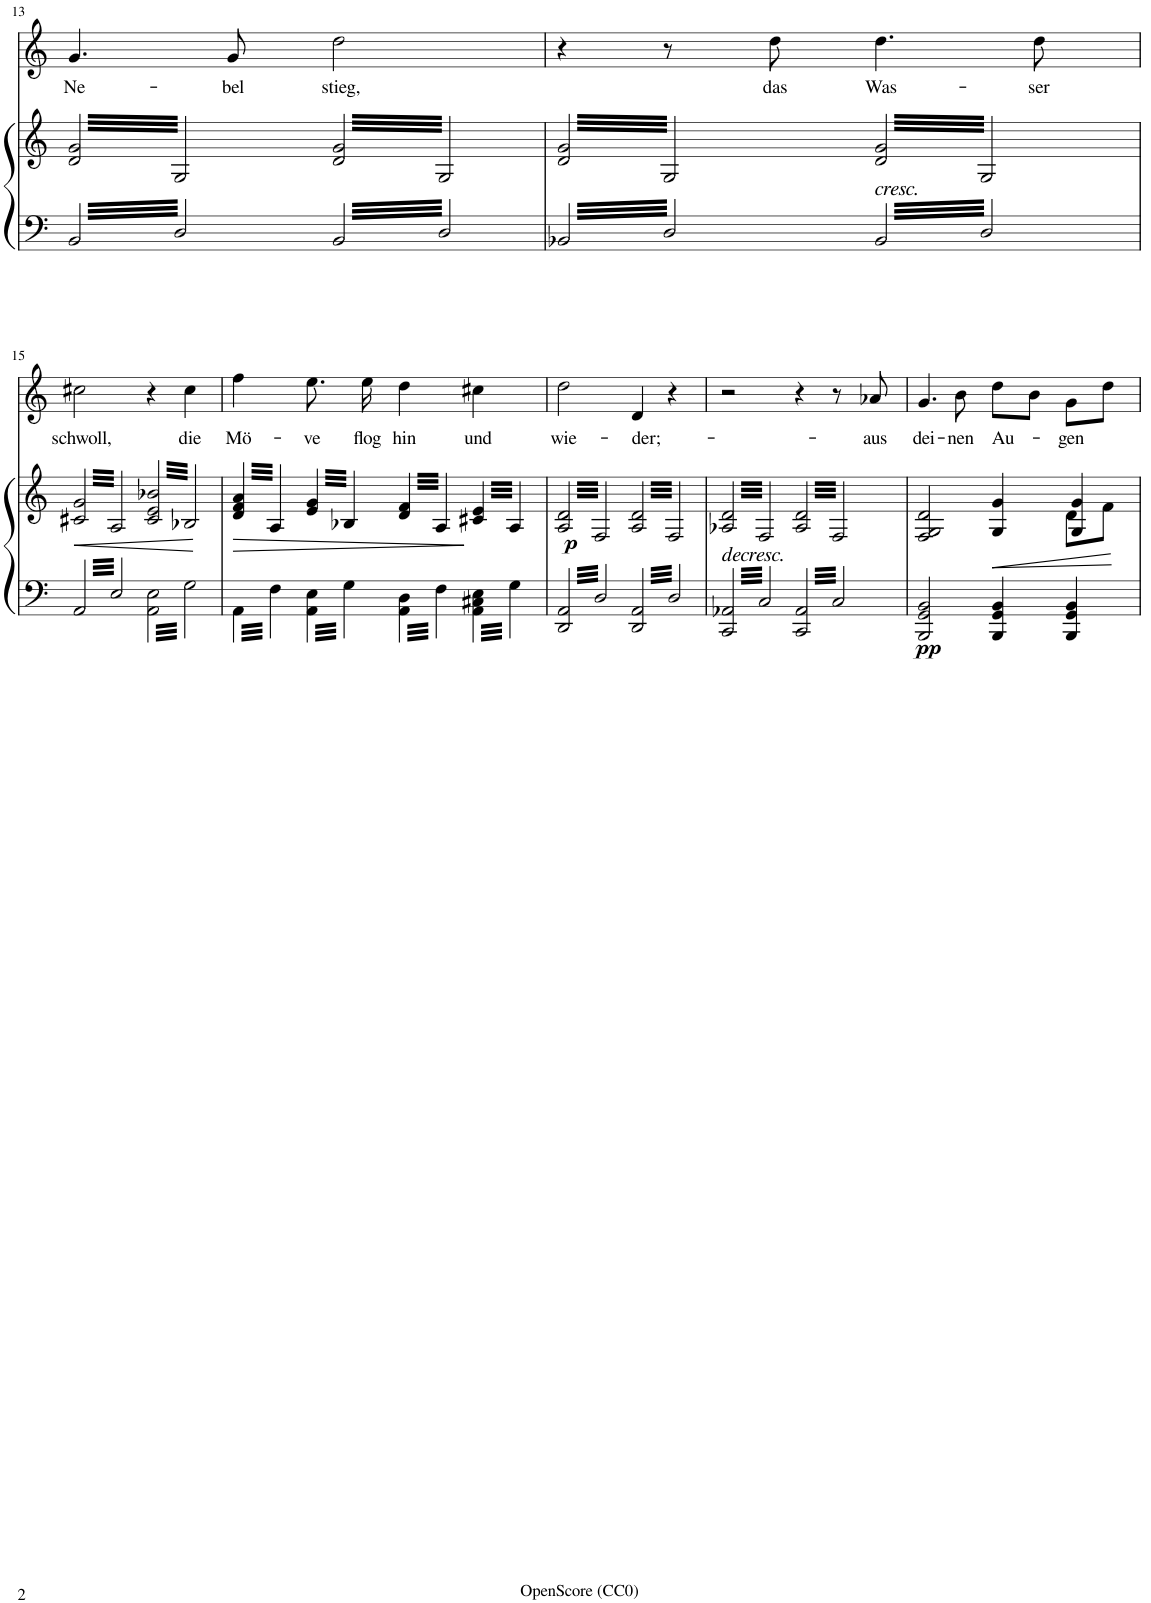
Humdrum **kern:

**kern	**kern	**dynam	**kern	**text
*part2	*part2	*part2	*part1	*part1
*staff3	*staff2	*staff2/3	*staff1	*staff1
*I"Piano	*	*	*I"Voice	*
*I'Pno	*	*	*	*
!!LO:PB:g=z
*clefF4	*clefG2	*	*clefG2	*
*k[]	*k[]	*	*k[]	*
*M2/2	*M2/2	*	*M2/2	*
*met(c|)	*met(c|)	*	*met(c|)	*
=13	=13	=13	=13	=13
!	!	!	!	!LO:LY:b
*	*tremolo	*	*	*
6.BB/	64d/ 64g/LLLL	.	4.g/	Ne-
.	64G/	.	.	.
.	64d/ 64g/	.	.	.
.	64G/	.	.	.
.	64d/ 64g/	.	.	.
.	64G/	.	.	.
.	64d/ 64g/	.	.	.
.	64G/	.	.	.
.	64d/ 64g/	.	.	.
.	64G/	.	.	.
.	64d/ 64g/	.	.	.
.	64G/	.	.	.
.	64d/ 64g/	.	.	.
.	64G/	.	.	.
.	64d/ 64g/	.	.	.
.	64G/	.	.	.
6.D/	64d/ 64g/	.	.	.
.	64G/	.	.	.
.	64d/ 64g/	.	.	.
.	64G/	.	.	.
.	64d/ 64g/	.	.	.
.	64G/	.	.	.
.	64d/ 64g/	.	.	.
.	64G/	.	.	.
!	!	!	!	!LO:LY:b
.	64d/ 64g/	.	8g/	-bel
.	64G/	.	.	.
.	64d/ 64g/	.	.	.
.	64G/	.	.	.
.	64d/ 64g/	.	.	.
.	64G/	.	.	.
.	64d/ 64g/	.	.	.
.	64G/JJJJ	.	.	.
!	!	!	!	!LO:LY:b
6.BB/	64d/ 64g/LLLL	.	2dd\	stieg,
.	64G/	.	.	.
.	64d/ 64g/	.	.	.
.	64G/	.	.	.
.	64d/ 64g/	.	.	.
.	64G/	.	.	.
.	64d/ 64g/	.	.	.
.	64G/	.	.	.
.	64d/ 64g/	.	.	.
.	64G/	.	.	.
.	64d/ 64g/	.	.	.
.	64G/	.	.	.
.	64d/ 64g/	.	.	.
.	64G/	.	.	.
.	64d/ 64g/	.	.	.
.	64G/	.	.	.
6.D/	64d/ 64g/	.	.	.
.	64G/	.	.	.
.	64d/ 64g/	.	.	.
.	64G/	.	.	.
.	64d/ 64g/	.	.	.
.	64G/	.	.	.
.	64d/ 64g/	.	.	.
.	64G/	.	.	.
.	64d/ 64g/	.	.	.
.	64G/	.	.	.
.	64d/ 64g/	.	.	.
.	64G/	.	.	.
.	64d/ 64g/	.	.	.
.	64G/	.	.	.
.	64d/ 64g/	.	.	.
.	64G/JJJJ	.	.	.
=14	=14	=14	=14	=14
6.BB-X/	64d/ 64g/LLLL	.	4r	.
.	64G/	.	.	.
.	64d/ 64g/	.	.	.
.	64G/	.	.	.
.	64d/ 64g/	.	.	.
.	64G/	.	.	.
.	64d/ 64g/	.	.	.
.	64G/	.	.	.
.	64d/ 64g/	.	.	.
.	64G/	.	.	.
.	64d/ 64g/	.	.	.
.	64G/	.	.	.
.	64d/ 64g/	.	.	.
.	64G/	.	.	.
.	64d/ 64g/	.	.	.
.	64G/	.	.	.
6.D/	64d/ 64g/	.	8r	.
.	64G/	.	.	.
.	64d/ 64g/	.	.	.
.	64G/	.	.	.
.	64d/ 64g/	.	.	.
.	64G/	.	.	.
.	64d/ 64g/	.	.	.
.	64G/	.	.	.
!	!	!	!	!LO:LY:b
.	64d/ 64g/	.	8dd\	das
.	64G/	.	.	.
.	64d/ 64g/	.	.	.
.	64G/	.	.	.
.	64d/ 64g/	.	.	.
.	64G/	.	.	.
.	64d/ 64g/	.	.	.
.	64G/JJJJ	.	.	.
!	!LO:TX:b:i:t=cresc.	!	!	!
!	!	!	!	!LO:LY:b
6.BB-/	64d/ 64g/LLLL	.	4.dd\	Was-
.	64G/	.	.	.
.	64d/ 64g/	.	.	.
.	64G/	.	.	.
.	64d/ 64g/	.	.	.
.	64G/	.	.	.
.	64d/ 64g/	.	.	.
.	64G/	.	.	.
.	64d/ 64g/	.	.	.
.	64G/	.	.	.
.	64d/ 64g/	.	.	.
.	64G/	.	.	.
.	64d/ 64g/	.	.	.
.	64G/	.	.	.
.	64d/ 64g/	.	.	.
.	64G/	.	.	.
6.D/	64d/ 64g/	.	.	.
.	64G/	.	.	.
.	64d/ 64g/	.	.	.
.	64G/	.	.	.
.	64d/ 64g/	.	.	.
.	64G/	.	.	.
.	64d/ 64g/	.	.	.
.	64G/	.	.	.
!	!	!	!	!LO:LY:b
.	64d/ 64g/	.	8dd\	-ser
.	64G/	.	.	.
.	64d/ 64g/	.	.	.
.	64G/	.	.	.
.	64d/ 64g/	.	.	.
.	64G/	.	.	.
.	64d/ 64g/	.	.	.
.	64G/JJJJ	.	.	.
!!LO:LB:g=z
=15	=15	=15	=15	=15
!	!	!LO:HP:b	!	!LO:LY:b
6.AA/	64c#X/ 64g/LLLL	<	2cc#X\	schwoll,
.	64A/	.	.	.
.	64c#X/ 64g/	.	.	.
.	64A/	.	.	.
.	64c#X/ 64g/	.	.	.
.	64A/	.	.	.
.	64c#X/ 64g/	.	.	.
.	64A/	.	.	.
.	64c#X/ 64g/	.	.	.
.	64A/	.	.	.
.	64c#X/ 64g/	.	.	.
.	64A/	.	.	.
.	64c#X/ 64g/	.	.	.
.	64A/	.	.	.
.	64c#X/ 64g/	.	.	.
.	64A/	.	.	.
6.E/	64c#X/ 64g/	.	.	.
.	64A/	.	.	.
.	64c#X/ 64g/	.	.	.
.	64A/	.	.	.
.	64c#X/ 64g/	.	.	.
.	64A/	.	.	.
.	64c#X/ 64g/	.	.	.
.	64A/	.	.	.
.	64c#X/ 64g/	.	.	.
.	64A/	.	.	.
.	64c#X/ 64g/	.	.	.
.	64A/	.	.	.
.	64c#X/ 64g/	.	.	.
.	64A/	.	.	.
.	64c#X/ 64g/	.	.	.
.	64A/JJJJ	.	.	.
6.AA\ 6.E\	64c#/ 64e/ 64b-X/LLLL	.	4r	.
.	64B-X/	.	.	.
.	64c#/ 64e/ 64b-X/	.	.	.
.	64B-X/	.	.	.
.	64c#/ 64e/ 64b-X/	.	.	.
.	64B-X/	.	.	.
.	64c#/ 64e/ 64b-X/	.	.	.
.	64B-X/	.	.	.
.	64c#/ 64e/ 64b-X/	.	.	.
.	64B-X/	.	.	.
.	64c#/ 64e/ 64b-X/	.	.	.
.	64B-X/	.	.	.
.	64c#/ 64e/ 64b-X/	.	.	.
.	64B-X/	.	.	.
.	64c#/ 64e/ 64b-X/	.	.	.
.	64B-X/	.	.	.
!	!	!	!	!LO:LY:b
6.G\	64c#/ 64e/ 64b-X/	[	4cc#\	die
.	64B-X/	.	.	.
.	64c#/ 64e/ 64b-X/	.	.	.
.	64B-X/	.	.	.
.	64c#/ 64e/ 64b-X/	.	.	.
.	64B-X/	.	.	.
.	64c#/ 64e/ 64b-X/	.	.	.
.	64B-X/	.	.	.
.	64c#/ 64e/ 64b-X/	.	.	.
.	64B-X/	.	.	.
.	64c#/ 64e/ 64b-X/	.	.	.
.	64B-X/	.	.	.
.	64c#/ 64e/ 64b-X/	.	.	.
.	64B-X/	.	.	.
.	64c#/ 64e/ 64b-X/	.	.	.
.	64B-X/JJJJ	.	.	.
=16	=16	=16	=16	=16
!	!	!LO:HP:b	!	!LO:LY:b
12.AA\	64d/ 64f/ 64a/LLLL	>	4ff\	Mö-
.	64A/	.	.	.
.	64d/ 64f/ 64a/	.	.	.
.	64A/	.	.	.
.	64d/ 64f/ 64a/	.	.	.
.	64A/	.	.	.
.	64d/ 64f/ 64a/	.	.	.
.	64A/	.	.	.
12.F\	64d/ 64f/ 64a/	.	.	.
.	64A/	.	.	.
.	64d/ 64f/ 64a/	.	.	.
.	64A/	.	.	.
.	64d/ 64f/ 64a/	.	.	.
.	64A/	.	.	.
.	64d/ 64f/ 64a/	.	.	.
.	64A/JJJJ	.	.	.
!	!	!	!	!LO:LY:b
12.AA\ 12.E\	64e/ 64g/LLLL	.	8.ee\	-ve
.	64B-X/	.	.	.
.	64e/ 64g/	.	.	.
.	64B-X/	.	.	.
.	64e/ 64g/	.	.	.
.	64B-X/	.	.	.
.	64e/ 64g/	.	.	.
.	64B-X/	.	.	.
12.G\	64e/ 64g/	.	.	.
.	64B-X/	.	.	.
.	64e/ 64g/	.	.	.
.	64B-X/	.	.	.
!	!	!	!	!LO:LY:b
.	64e/ 64g/	.	16ee\	flog
.	64B-X/	.	.	.
.	64e/ 64g/	.	.	.
.	64B-X/JJJJ	.	.	.
!	!	!	!	!LO:LY:b
12.AA\ 12.D\	64d/ 64f/LLLL	.	4dd\	hin
.	64A/	.	.	.
.	64d/ 64f/	.	.	.
.	64A/	.	.	.
.	64d/ 64f/	.	.	.
.	64A/	.	.	.
.	64d/ 64f/	.	.	.
.	64A/	.	.	.
12.F\	64d/ 64f/	.	.	.
.	64A/	.	.	.
.	64d/ 64f/	.	.	.
.	64A/	.	.	.
.	64d/ 64f/	.	.	.
.	64A/	.	.	.
.	64d/ 64f/	.	.	.
.	64A/JJJJ	.	.	.
!	!	!	!	!LO:LY:b
12.AA\ 12.C#X\ 12.E\	64c#X/ 64e/LLLL	]	4cc#X\	und
.	64A/	.	.	.
.	64c#X/ 64e/	.	.	.
.	64A/	.	.	.
.	64c#X/ 64e/	.	.	.
.	64A/	.	.	.
.	64c#X/ 64e/	.	.	.
.	64A/	.	.	.
12.G\	64c#X/ 64e/	.	.	.
.	64A/	.	.	.
.	64c#X/ 64e/	.	.	.
.	64A/	.	.	.
.	64c#X/ 64e/	.	.	.
.	64A/	.	.	.
.	64c#X/ 64e/	.	.	.
.	64A/JJJJ	.	.	.
=17	=17	=17	=17	=17
!	!	!LO:DY:b	!	!LO:LY:b
6.DD/ 6.AA/	64A/ 64d/LLLL	p	2dd\	wie-
.	64F/	.	.	.
.	64A/ 64d/	.	.	.
.	64F/	.	.	.
.	64A/ 64d/	.	.	.
.	64F/	.	.	.
.	64A/ 64d/	.	.	.
.	64F/	.	.	.
.	64A/ 64d/	.	.	.
.	64F/	.	.	.
.	64A/ 64d/	.	.	.
.	64F/	.	.	.
.	64A/ 64d/	.	.	.
.	64F/	.	.	.
.	64A/ 64d/	.	.	.
.	64F/	.	.	.
6.D/	64A/ 64d/	.	.	.
.	64F/	.	.	.
.	64A/ 64d/	.	.	.
.	64F/	.	.	.
.	64A/ 64d/	.	.	.
.	64F/	.	.	.
.	64A/ 64d/	.	.	.
.	64F/	.	.	.
.	64A/ 64d/	.	.	.
.	64F/	.	.	.
.	64A/ 64d/	.	.	.
.	64F/	.	.	.
.	64A/ 64d/	.	.	.
.	64F/	.	.	.
.	64A/ 64d/	.	.	.
.	64F/JJJJ	.	.	.
!	!	!	!	!LO:LY:b
6.DD/ 6.AA/	64A/ 64d/LLLL	.	4d/	-der;-
.	64F/	.	.	.
.	64A/ 64d/	.	.	.
.	64F/	.	.	.
.	64A/ 64d/	.	.	.
.	64F/	.	.	.
.	64A/ 64d/	.	.	.
.	64F/	.	.	.
.	64A/ 64d/	.	.	.
.	64F/	.	.	.
.	64A/ 64d/	.	.	.
.	64F/	.	.	.
.	64A/ 64d/	.	.	.
.	64F/	.	.	.
.	64A/ 64d/	.	.	.
.	64F/	.	.	.
6.D/	64A/ 64d/	.	4r	.
.	64F/	.	.	.
.	64A/ 64d/	.	.	.
.	64F/	.	.	.
.	64A/ 64d/	.	.	.
.	64F/	.	.	.
.	64A/ 64d/	.	.	.
.	64F/	.	.	.
.	64A/ 64d/	.	.	.
.	64F/	.	.	.
.	64A/ 64d/	.	.	.
.	64F/	.	.	.
.	64A/ 64d/	.	.	.
.	64F/	.	.	.
.	64A/ 64d/	.	.	.
.	64F/JJJJ	.	.	.
=18	=18	=18	=18	=18
!	!LO:TX:b:i:t=decresc.	!	!	!
6.CC/ 6.AA-X/	64A-X/ 64d/LLLL	.	2r	.
.	64F/	.	.	.
.	64A-X/ 64d/	.	.	.
.	64F/	.	.	.
.	64A-X/ 64d/	.	.	.
.	64F/	.	.	.
.	64A-X/ 64d/	.	.	.
.	64F/	.	.	.
.	64A-X/ 64d/	.	.	.
.	64F/	.	.	.
.	64A-X/ 64d/	.	.	.
.	64F/	.	.	.
.	64A-X/ 64d/	.	.	.
.	64F/	.	.	.
.	64A-X/ 64d/	.	.	.
.	64F/	.	.	.
6.C/	64A-X/ 64d/	.	.	.
.	64F/	.	.	.
.	64A-X/ 64d/	.	.	.
.	64F/	.	.	.
.	64A-X/ 64d/	.	.	.
.	64F/	.	.	.
.	64A-X/ 64d/	.	.	.
.	64F/	.	.	.
.	64A-X/ 64d/	.	.	.
.	64F/	.	.	.
.	64A-X/ 64d/	.	.	.
.	64F/	.	.	.
.	64A-X/ 64d/	.	.	.
.	64F/	.	.	.
.	64A-X/ 64d/	.	.	.
.	64F/JJJJ	.	.	.
6.CC/ 6.AA-/	64A-/ 64d/LLLL	.	4r	.
.	64F/	.	.	.
.	64A-/ 64d/	.	.	.
.	64F/	.	.	.
.	64A-/ 64d/	.	.	.
.	64F/	.	.	.
.	64A-/ 64d/	.	.	.
.	64F/	.	.	.
.	64A-/ 64d/	.	.	.
.	64F/	.	.	.
.	64A-/ 64d/	.	.	.
.	64F/	.	.	.
.	64A-/ 64d/	.	.	.
.	64F/	.	.	.
.	64A-/ 64d/	.	.	.
.	64F/	.	.	.
6.C/	64A-/ 64d/	.	8r	.
.	64F/	.	.	.
.	64A-/ 64d/	.	.	.
.	64F/	.	.	.
.	64A-/ 64d/	.	.	.
.	64F/	.	.	.
.	64A-/ 64d/	.	.	.
.	64F/	.	.	.
!	!	!	!	!LO:LY:b
.	64A-/ 64d/	.	8a-X/	-aus
.	64F/	.	.	.
.	64A-/ 64d/	.	.	.
.	64F/	.	.	.
.	64A-/ 64d/	.	.	.
.	64F/	.	.	.
.	64A-/ 64d/	.	.	.
.	64F/JJJJ	.	.	.
*	*Xtremolo	*	*	*
=19	=19	=19	=19	=19
*	*^	*	*	*
!	!	!	!LO:DY:b=2	!	!LO:LY:b
2BBB/ 2GG/ 2BB/	2.ryy	2F/ 2G/ 2d/	pp	4.g/	dei-
.	.	.	.	.	.
.	.	.	.	.	.
.	.	.	.	.	.
.	.	.	.	.	.
.	.	.	.	.	.
.	.	.	.	.	.
.	.	.	.	.	.
.	.	.	.	.	.
.	.	.	.	.	.
.	.	.	.	.	.
.	.	.	.	.	.
.	.	.	.	.	.
.	.	.	.	.	.
.	.	.	.	.	.
.	.	.	.	.	.
!	!	!	!	!	!LO:LY:b
.	.	.	.	8b\	-nen
!	!	!	!	!	!LO:LY:b
4BBB/ 4GG/ 4BB/	.	4G/ 4g/	.	8dd\L	Au-
.	.	.	.	8b\J	.
!	!	!	!	!	!LO:LY:b
4BBB/ 4GG/ 4BB/	8d\L	4G/ 4g/	.	8g\L	-gen
.	8f\J	.	.	8dd\J	.
*	*v	*v	*	*	*
=	=	=	=	=
*-	*-	*-	*-	*-
